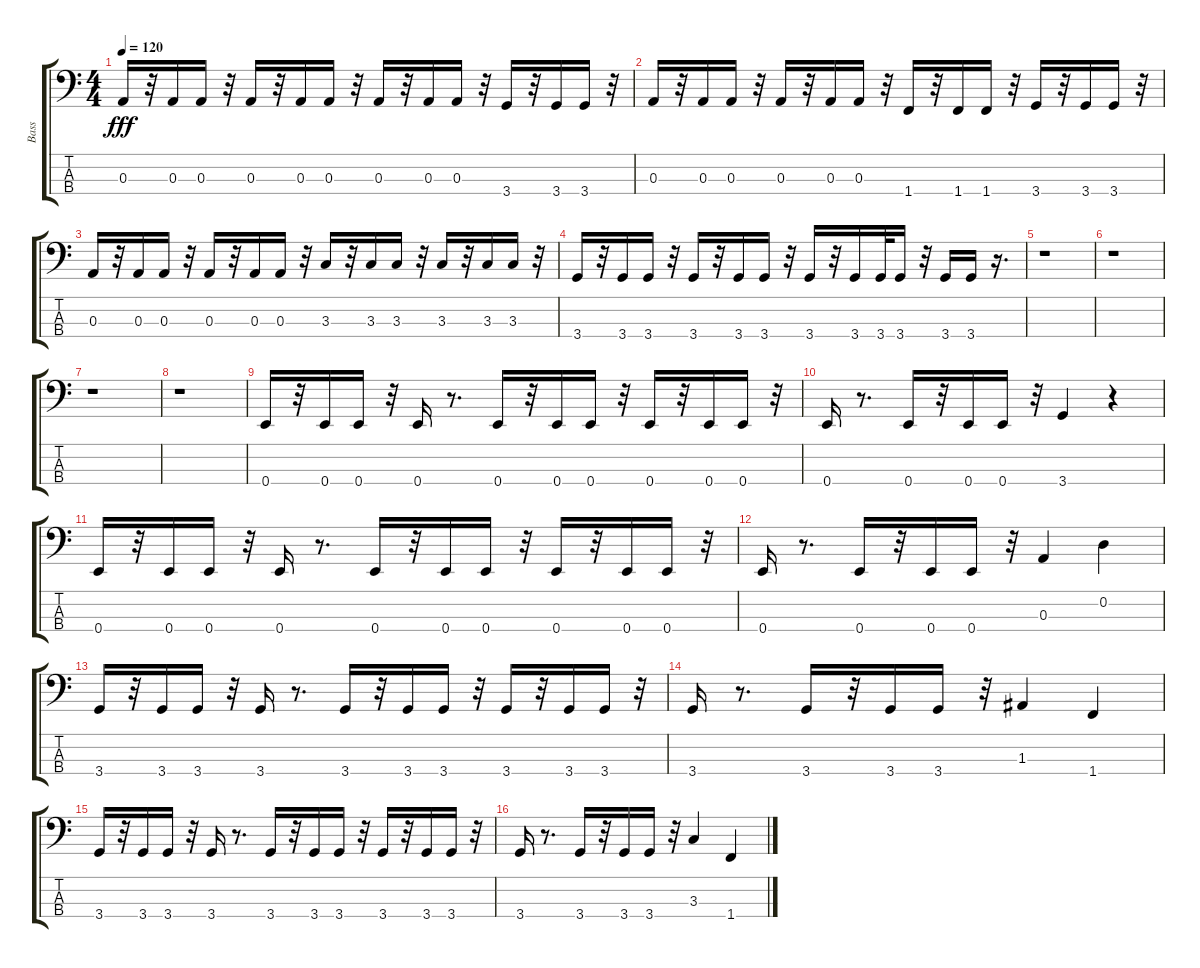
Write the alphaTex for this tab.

\track ("Bass" "Bass") {instrument electricbassfinger}
\staff {score tabs}
\tuning (G2 D2 A1 E1) {hide}
\ts (4 4)
\tempo 120
\clef f4
\ks c
0.3.16{dy fff} r.32 0.3.16 0.3.16 r.32 0.3.16 r.32 0.3.16 0.3.16 r.32 0.3.16 r.32 0.3.16 0.3.16 r.32 3.4.16 r.32 3.4.16 3.4.16 r.32 |
0.3.16 r.32 0.3.16 0.3.16 r.32 0.3.16 r.32 0.3.16 0.3.16 r.32 1.4.16 r.32 1.4.16 1.4.16 r.32 3.4.16 r.32 3.4.16 3.4.16 r.32 |
0.3.16 r.32 0.3.16 0.3.16 r.32 0.3.16 r.32 0.3.16 0.3.16 r.32 3.3.16 r.32 3.3.16 3.3.16 r.32 3.3.16 r.32 3.3.16 3.3.16 r.32 |
3.4.16 r.32 3.4.16 3.4.16 r.32 3.4.16 r.32 3.4.16 3.4.16 r.32 3.4.16 r.32 3.4.16 3.4.32 3.4.16 r.32 3.4.16 3.4.16 r.16{d} |
r.1 |
r.1 |
r.1 |
r.1 |
0.4.16 r.32 0.4.16 0.4.16 r.32 0.4.16 r.8{d} 0.4.16 r.32 0.4.16 0.4.16 r.32 0.4.16 r.32 0.4.16 0.4.16 r.32 |
0.4.16 r.8{d} 0.4.16 r.32 0.4.16 0.4.16 r.32 3.4.4 r.4 |
0.4.16 r.32 0.4.16 0.4.16 r.32 0.4.16 r.8{d} 0.4.16 r.32 0.4.16 0.4.16 r.32 0.4.16 r.32 0.4.16 0.4.16 r.32 |
0.4.16 r.8{d} 0.4.16 r.32 0.4.16 0.4.16 r.32 0.3.4 0.2.4 |
3.4.16 r.32 3.4.16 3.4.16 r.32 3.4.16 r.8{d} 3.4.16 r.32 3.4.16 3.4.16 r.32 3.4.16 r.32 3.4.16 3.4.16 r.32 |
3.4.16 r.8{d} 3.4.16 r.32 3.4.16 3.4.16 r.32 1.3.4 1.4.4 |
3.4.16 r.32 3.4.16 3.4.16 r.32 3.4.16 r.8{d} 3.4.16 r.32 3.4.16 3.4.16 r.32 3.4.16 r.32 3.4.16 3.4.16 r.32 |
3.4.16 r.8{d} 3.4.16 r.32 3.4.16 3.4.16 r.32 3.3.4 1.4.4
